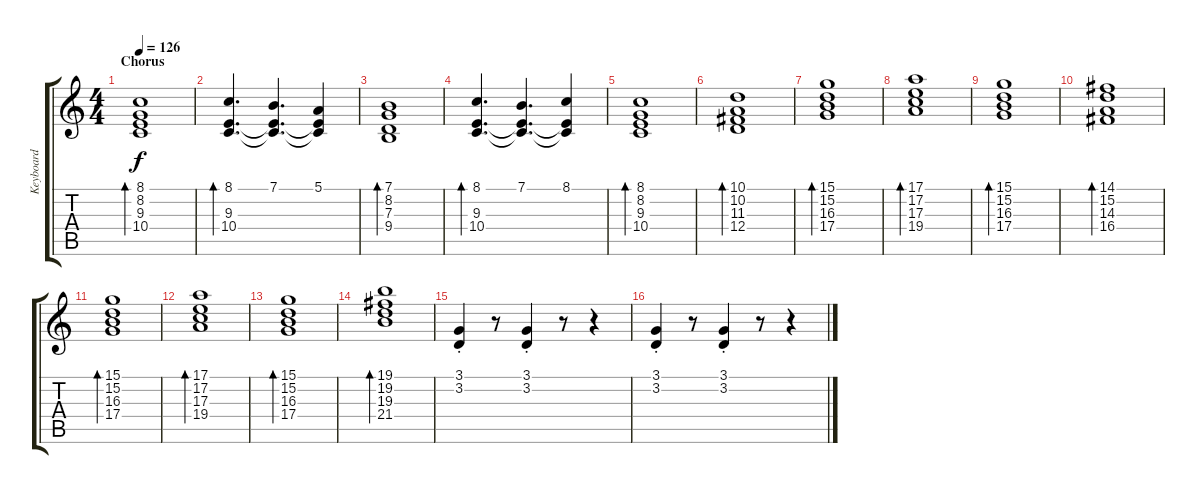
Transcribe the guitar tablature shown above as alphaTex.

\track ("Keyboard" "Keyboard") {instrument electricpiano1}
\staff {score tabs}
\tuning (E4 B3 G3 D3 A2 E2) {hide}
\ts (4 4)
\section ("" "Chorus")
\tempo 126
\clef g2
\ks c
(8.1 8.2 9.3 10.4).1{bd 120 dy f} |
(8.1 9.3 10.4).4{d bd 120} (7.1 9.3{t} 10.4{t}).4{d} (5.1 9.3{t} 10.4{t}).4 |
(7.1 8.2 7.3 9.4).1{bd 120} |
(8.1 9.3 10.4).4{d bd 120} (7.1 9.3{t} 10.4{t}).4{d} (8.1 9.3{t} 10.4{t}).4 |
(8.1 8.2 9.3 10.4).1{bd 120} |
(10.1 10.2 11.3 12.4).1{bd 120} |
(15.1 15.2 16.3 17.4).1{bd 120} |
(17.1 17.2 17.3 19.4).1{bd 120} |
(15.1 15.2 16.3 17.4).1{bd 60} |
(14.1 15.2 14.3 16.4).1{bd 60} |
(15.1 15.2 16.3 17.4).1{bd 120} |
(17.1 17.2 17.3 19.4).1{bd 120} |
(15.1 15.2 16.3 17.4).1{bd 60} |
(19.1 19.2 19.3 21.4).1{bd 60} |
(3.1{st} 3.2{st}).4 r.8 (3.1{st} 3.2{st}).4 r.8 r.4 |
(3.1{st} 3.2{st}).4 r.8 (3.1{st} 3.2{st}).4 r.8 r.4
